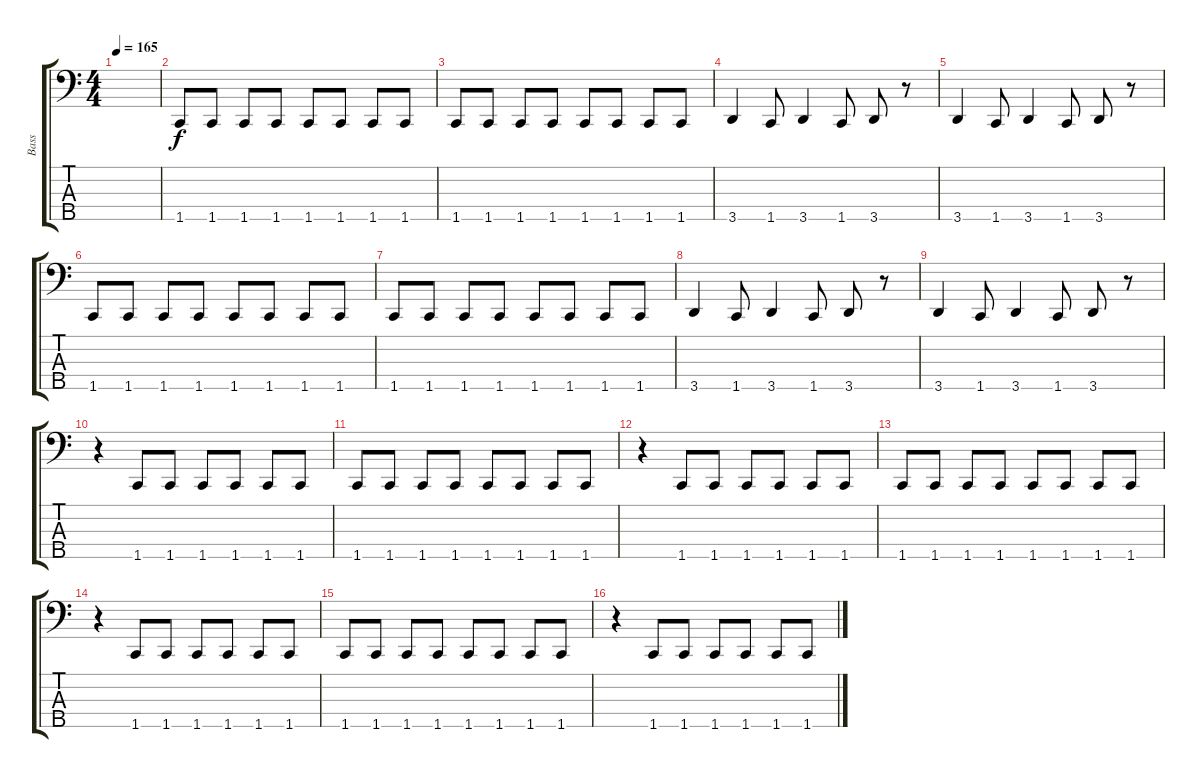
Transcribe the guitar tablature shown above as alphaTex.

\track ("Bass" "Bass") {instrument electricbassfinger}
\staff {score tabs}
\tuning (G2 D2 A1 E1 B0) {hide}
\ts (4 4)
\tempo 165
\clef f4
\ks c
|
1.5.8 1.5.8 1.5.8 1.5.8 1.5.8 1.5.8 1.5.8 1.5.8 |
1.5.8 1.5.8 1.5.8 1.5.8 1.5.8 1.5.8 1.5.8 1.5.8 |
3.5.4 1.5.8 3.5.4 1.5.8 3.5.8 r.8 |
3.5.4 1.5.8 3.5.4 1.5.8 3.5.8 r.8 |
1.5.8 1.5.8 1.5.8 1.5.8 1.5.8 1.5.8 1.5.8 1.5.8 |
1.5.8 1.5.8 1.5.8 1.5.8 1.5.8 1.5.8 1.5.8 1.5.8 |
3.5.4 1.5.8 3.5.4 1.5.8 3.5.8 r.8 |
3.5.4 1.5.8 3.5.4 1.5.8 3.5.8 r.8 |
r.4 1.5.8 1.5.8 1.5.8 1.5.8 1.5.8 1.5.8 |
1.5.8 1.5.8 1.5.8 1.5.8 1.5.8 1.5.8 1.5.8 1.5.8 |
r.4 1.5.8 1.5.8 1.5.8 1.5.8 1.5.8 1.5.8 |
1.5.8 1.5.8 1.5.8 1.5.8 1.5.8 1.5.8 1.5.8 1.5.8 |
r.4 1.5.8 1.5.8 1.5.8 1.5.8 1.5.8 1.5.8 |
1.5.8 1.5.8 1.5.8 1.5.8 1.5.8 1.5.8 1.5.8 1.5.8 |
r.4 1.5.8 1.5.8 1.5.8 1.5.8 1.5.8 1.5.8
